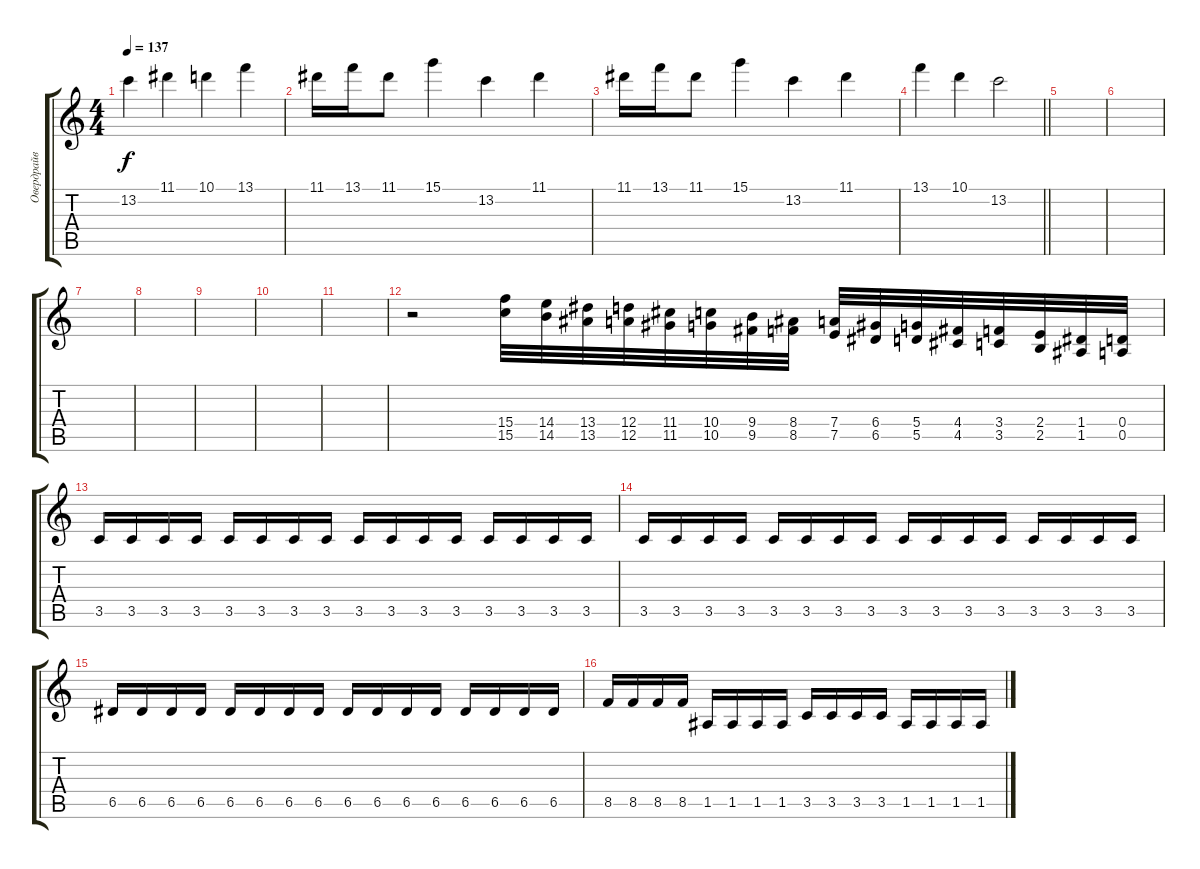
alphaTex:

\track ("Овердрайв" "Овердрайв") {instrument overdrivenguitar}
\staff {score tabs}
\tuning (E4 B3 G3 D3 A2 E2) {hide}
\ts (4 4)
\tempo 137
\clef g2
\ks c
13.2.4{dy f} 11.1.4 10.1.4 13.1.4 |
11.1.16 13.1.16 11.1.8 15.1.4 13.2.4 11.1.4 |
11.1.16 13.1.16 11.1.8 15.1.4 13.2.4 11.1.4 |
\barLineRight lightlight
13.1.4 10.1.4 13.2.2 |
|
|
|
|
|
|
|
r.2 (15.4 15.5).32 (14.4 14.5).32 (13.4 13.5).32 (12.4 12.5).32 (11.4 11.5).32 (10.4 10.5).32 (9.4 9.5).32 (8.4 8.5).32 (7.4 7.5).32 (6.4 6.5).32 (5.4 5.5).32 (4.4 4.5).32 (3.4 3.5).32 (2.4 2.5).32 (1.4 1.5).32 (0.4 0.5).32 |
3.5.16 3.5.16 3.5.16 3.5.16 3.5.16 3.5.16 3.5.16 3.5.16 3.5.16 3.5.16 3.5.16 3.5.16 3.5.16 3.5.16 3.5.16 3.5.16 |
3.5.16 3.5.16 3.5.16 3.5.16 3.5.16 3.5.16 3.5.16 3.5.16 3.5.16 3.5.16 3.5.16 3.5.16 3.5.16 3.5.16 3.5.16 3.5.16 |
6.5.16 6.5.16 6.5.16 6.5.16 6.5.16 6.5.16 6.5.16 6.5.16 6.5.16 6.5.16 6.5.16 6.5.16 6.5.16 6.5.16 6.5.16 6.5.16 |
8.5.16 8.5.16 8.5.16 8.5.16 1.5.16 1.5.16 1.5.16 1.5.16 3.5.16 3.5.16 3.5.16 3.5.16 1.5.16 1.5.16 1.5.16 1.5.16
